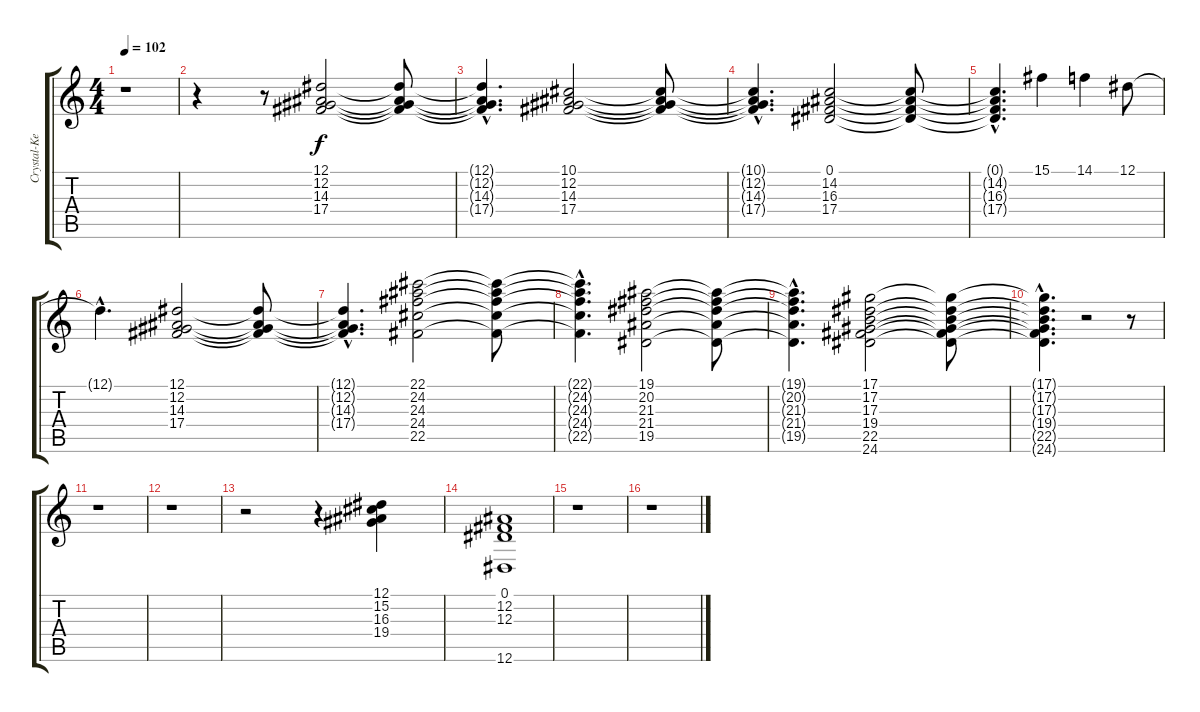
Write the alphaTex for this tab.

\track ("Crystal-Kevin Moore" "Crystal-Ke") {instrument fx3crystal}
\staff {score tabs}
\tuning (Eb4 Bb3 Gb3 Db3 Ab2 Eb2) {hide}
\ts (4 4)
\tempo 102
\clef g2
\ks c
r.1{dy f} |
r.4 r.8 (12.1 12.2 14.3 17.4).2 (12.1{t} 12.2{t} 14.3{t} 17.4{t}).8 |
(12.1{hac t} 12.2{hac t} 14.3{hac t} 17.4{hac t}).4{d} (10.1 12.2 14.3 17.4).2 (10.1{t} 12.2{t} 14.3{t} 17.4{t}).8 |
(10.1{hac t} 12.2{hac t} 14.3{hac t} 17.4{hac t}).4{d} (0.1 14.2 16.3 17.4).2 (0.1{t} 14.2{t} 16.3{t} 17.4{t}).8 |
(0.1{hac t} 14.2{hac t} 16.3{hac t} 17.4{hac t}).4{d} 15.1.4 14.1.4 12.1.8 |
12.1{hac t}.4{d} (12.1 12.2 14.3 17.4).2 (12.1{t} 12.2{t} 14.3{t} 17.4{t}).8 |
(12.1{hac t} 12.2{hac t} 14.3{hac t} 17.4{hac t}).4{d} (22.1 24.2 24.3 24.4 22.5).2 (22.1{t} 24.2{t} 24.3{t} 24.4{t} 22.5{t}).8 |
(22.1{hac t} 24.2{hac t} 24.3{hac t} 24.4{hac t} 22.5{hac t}).4{d} (19.1 20.2 21.3 21.4 19.5).2 (19.1{t} 20.2{t} 21.3{t} 21.4{t} 19.5{t}).8 |
(19.1{hac t} 20.2{hac t} 21.3{hac t} 21.4{hac t} 19.5{hac t}).4{d} (17.1 17.2 17.3 19.4 22.5 24.6).2 (17.1{t} 17.2{t} 17.3{t} 19.4{t} 22.5{t} 24.6{t}).8 |
(17.1{hac t} 17.2{hac t} 17.3{hac t} 19.4{hac t} 22.5{hac t} 24.6{hac t}).4{d} r.2 r.8 |
r.1 |
r.1 |
r.2 r.4 (12.1 15.2 16.3 19.4).4 |
(0.1 12.2 12.3 12.6).1 |
r.1 |
r.1
